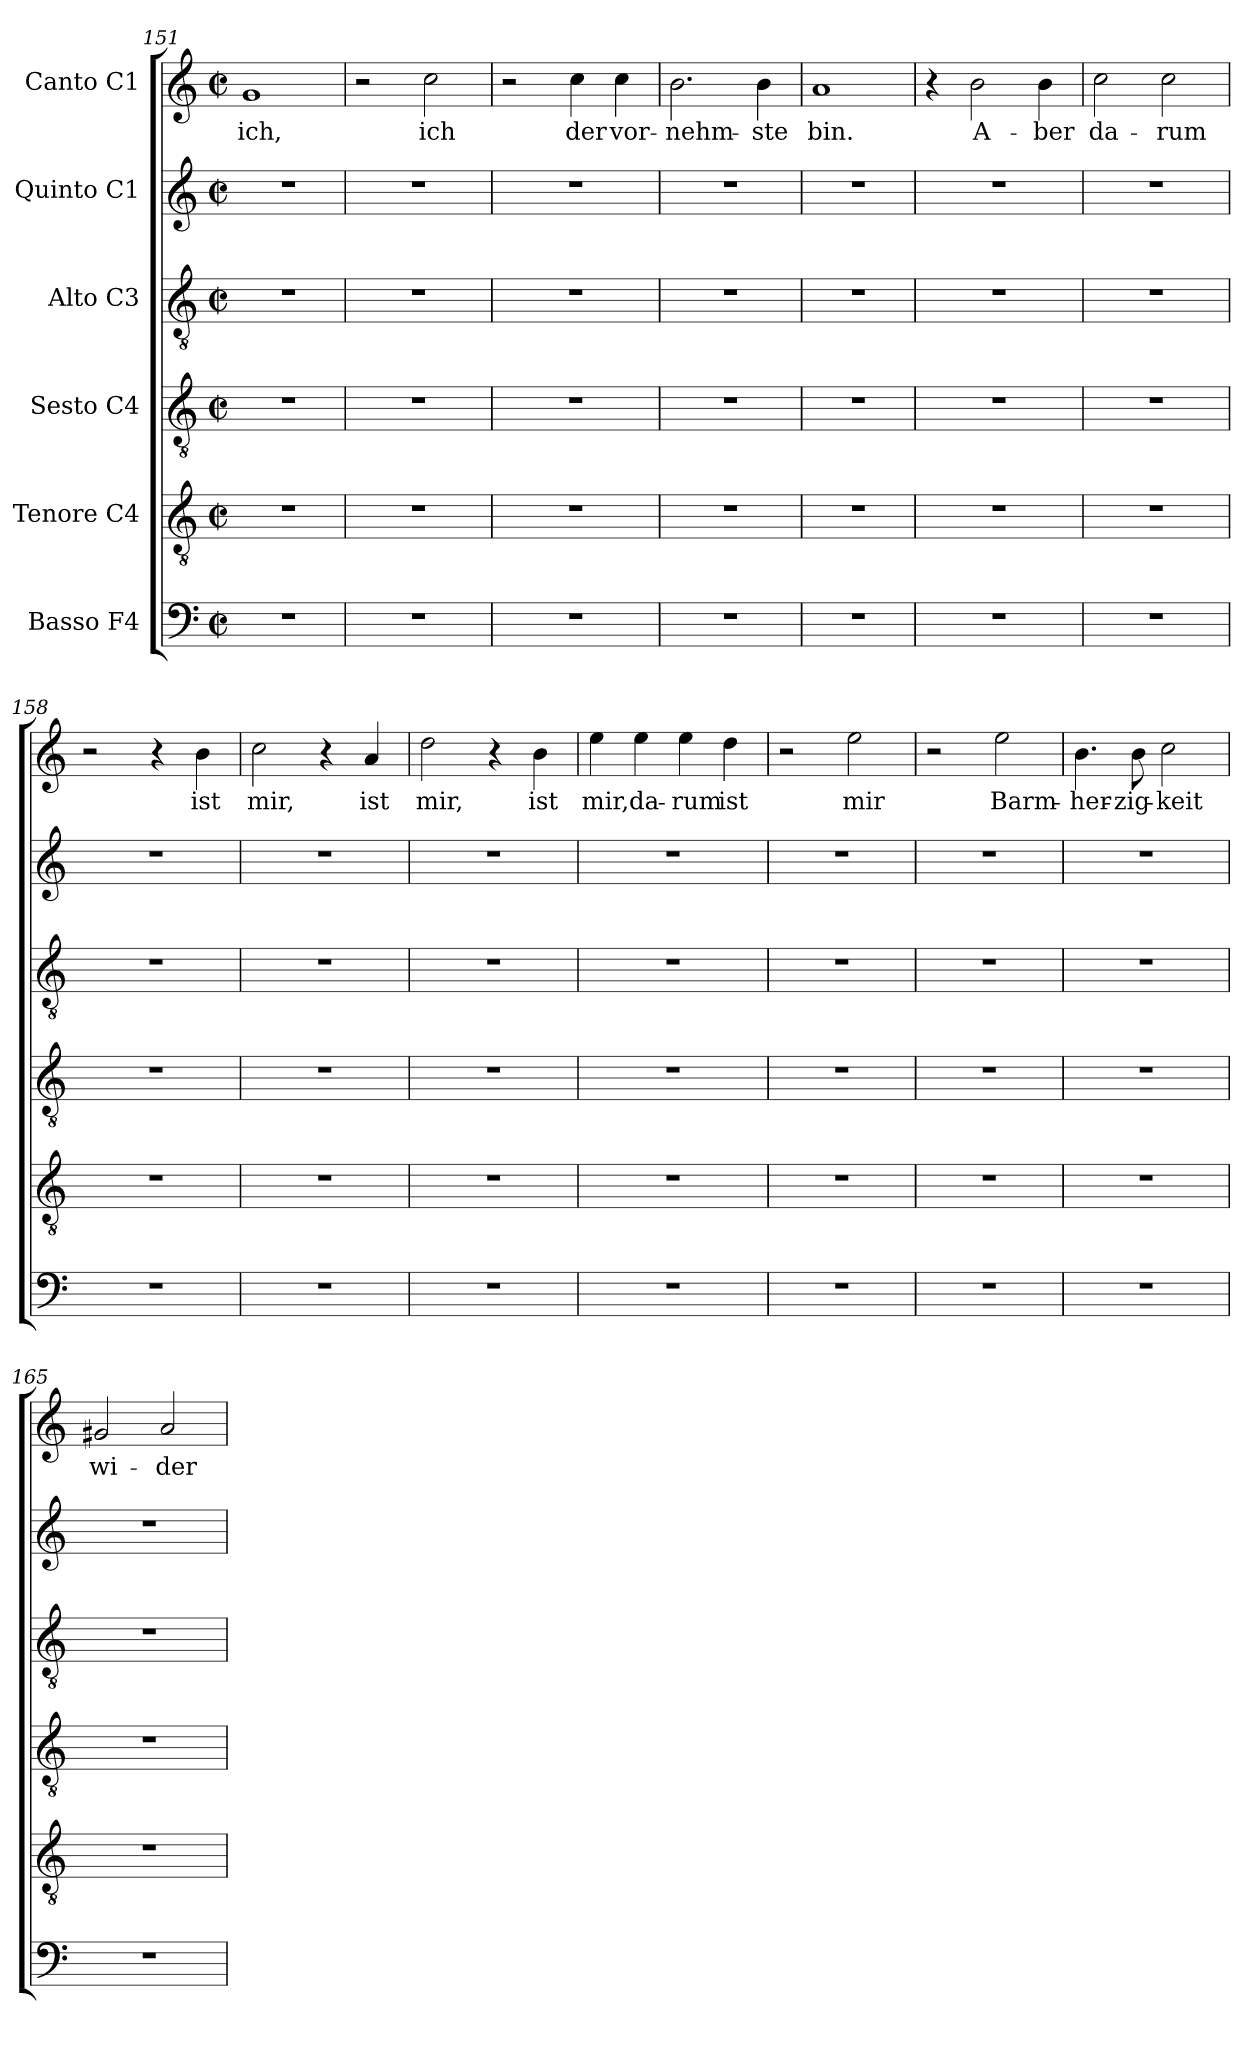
**kern	**kern	**kern	**kern	**kern	**kern	**text
*part6	*part5	*part4	*part3	*part2	*part1	*part1
*staff6	*staff5	*staff4	*staff3	*staff2	*staff1	*staff1
*I"Basso  F4	*I"Tenore  C4	*I"Sesto  C4	*I"Alto  C3	*I"Quinto  C1	*I"Canto C1	*
!!LO:LB:g=z
*clefF4	*clefGv2	*clefGv2	*clefGv2	*clefG2	*clefG2	*
*M2/2	*M2/2	*M2/2	*M2/2	*M2/2	*M2/2	*
*met(c|)	*met(c|)	*met(c|)	*met(c|)	*met(c|)	*met(c|)	*
=151	=151	=151	=151	=151	=151	=151
!	!	!	!	!	!	!LO:LY:b:cj
1r	1r	1r	1r	1r	1g	ich,
=152	=152	=152	=152	=152	=152	=152
1r	1r	1r	1r	1r	2r	.
!	!	!	!	!	!	!LO:LY:b:cj
.	.	.	.	.	2cc\	ich
=153	=153	=153	=153	=153	=153	=153
1r	1r	1r	1r	1r	2r	.
!	!	!	!	!	!	!LO:LY:b:cj
.	.	.	.	.	4cc\	der
!	!	!	!	!	!	!LO:LY:b:cj
.	.	.	.	.	4cc\	vor-
=154	=154	=154	=154	=154	=154	=154
!	!	!	!	!	!	!LO:LY:b:cj
1r	1r	1r	1r	1r	2.b\	-nehm-
!	!	!	!	!	!	!LO:LY:b:cj
.	.	.	.	.	4b\	-ste
=155	=155	=155	=155	=155	=155	=155
!	!	!	!	!	!	!LO:LY:b:cj
1r	1r	1r	1r	1r	1a	bin.
=156	=156	=156	=156	=156	=156	=156
1r	1r	1r	1r	1r	4r	.
!	!	!	!	!	!	!LO:LY:b:cj
.	.	.	.	.	2b\	A-
!	!	!	!	!	!	!LO:LY:b:cj
.	.	.	.	.	4b\	-ber
=157	=157	=157	=157	=157	=157	=157
!	!	!	!	!	!	!LO:LY:b:cj
1r	1r	1r	1r	1r	2cc\	da-
!	!	!	!	!	!	!LO:LY:b:cj
.	.	.	.	.	2cc\	-rum
=158	=158	=158	=158	=158	=158	=158
1r	1r	1r	1r	1r	2r	.
.	.	.	.	.	4r	.
!	!	!	!	!	!	!LO:LY:b:cj
.	.	.	.	.	4b\	ist
!!LO:LB:g=z
=159	=159	=159	=159	=159	=159	=159
!	!	!	!	!	!	!LO:LY:b:cj
1r	1r	1r	1r	1r	2cc\	mir,
.	.	.	.	.	4r	.
!	!	!	!	!	!	!LO:LY:b:cj
.	.	.	.	.	4a/	ist
=160	=160	=160	=160	=160	=160	=160
!	!	!	!	!	!	!LO:LY:b:cj
1r	1r	1r	1r	1r	2dd\	mir,
.	.	.	.	.	4r	.
!	!	!	!	!	!	!LO:LY:b:cj
.	.	.	.	.	4b\	ist
=161	=161	=161	=161	=161	=161	=161
!	!	!	!	!	!	!LO:LY:b:cj
1r	1r	1r	1r	1r	4ee\	mir,
!	!	!	!	!	!	!LO:LY:b
.	.	.	.	.	4ee\	da-
!	!	!	!	!	!	!LO:LY:b:cj
.	.	.	.	.	4ee\	-rum
!	!	!	!	!	!	!LO:LY:b:cj
.	.	.	.	.	4dd\	ist
=162	=162	=162	=162	=162	=162	=162
1r	1r	1r	1r	1r	2r	.
!	!	!	!	!	!	!LO:LY:b:cj
.	.	.	.	.	2ee\	mir
=163	=163	=163	=163	=163	=163	=163
1r	1r	1r	1r	1r	2r	.
!	!	!	!	!	!	!LO:LY:b:cj
.	.	.	.	.	2ee\	Barm-
=164	=164	=164	=164	=164	=164	=164
!	!	!	!	!	!	!LO:LY:b:cj
1r	1r	1r	1r	1r	4.b\	-her-
!	!	!	!	!	!	!LO:LY:b
.	.	.	.	.	8b\	-zig-
!	!	!	!	!	!	!LO:LY:b:rj
.	.	.	.	.	2cc\	-keit
=165	=165	=165	=165	=165	=165	=165
!	!	!	!	!	!	!LO:LY:b:cj
1r	1r	1r	1r	1r	2g#X/	wi-
!	!	!	!	!	!	!LO:LY:b:cj
.	.	.	.	.	2a/	-der-
=	=	=	=	=	=	=
*-	*-	*-	*-	*-	*-	*-
